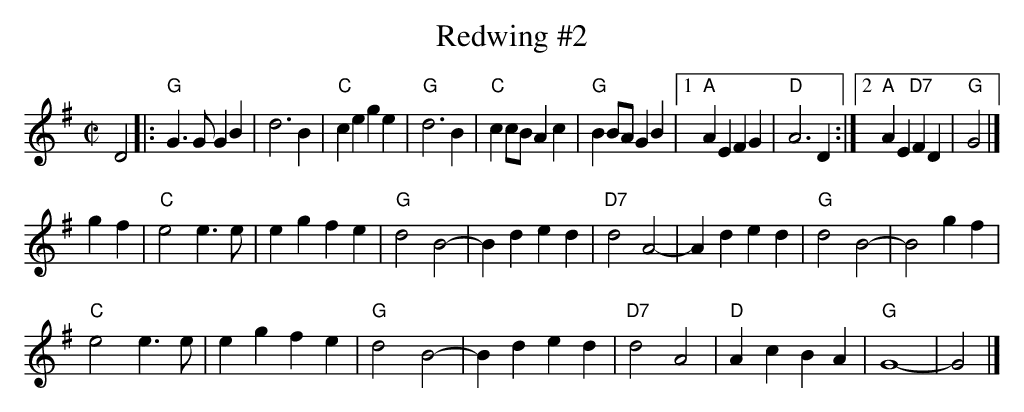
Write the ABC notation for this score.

X:1
T: Redwing #2
M: C|
K: G
D4|: "G"G3G G2B2| d6 B2| "C"c2e2  g2e2| "G"d6 B2|     "C"c2cB A2c2| "G"B2BA G2B2|1 "A"A2E2 F2G2| "D"A6 D2:|2 "A"A2E2 "D7"F2D2| "G"G4 |]
g2f2| "C"e4 e3e| e2g2 f2e2| "G"d4 B4-| B2d2 e2d2| "D7"d4 A4-| A2d2 e2d2| "G"d4 B4-| B4 g2f2|
      "C"e4 e3e| e2g2 f2e2| "G"d4 B4-| B2d2 e2d2| "D7"d4 A4| "D"A2c2 B2A2| "G"G8-| G4|]
